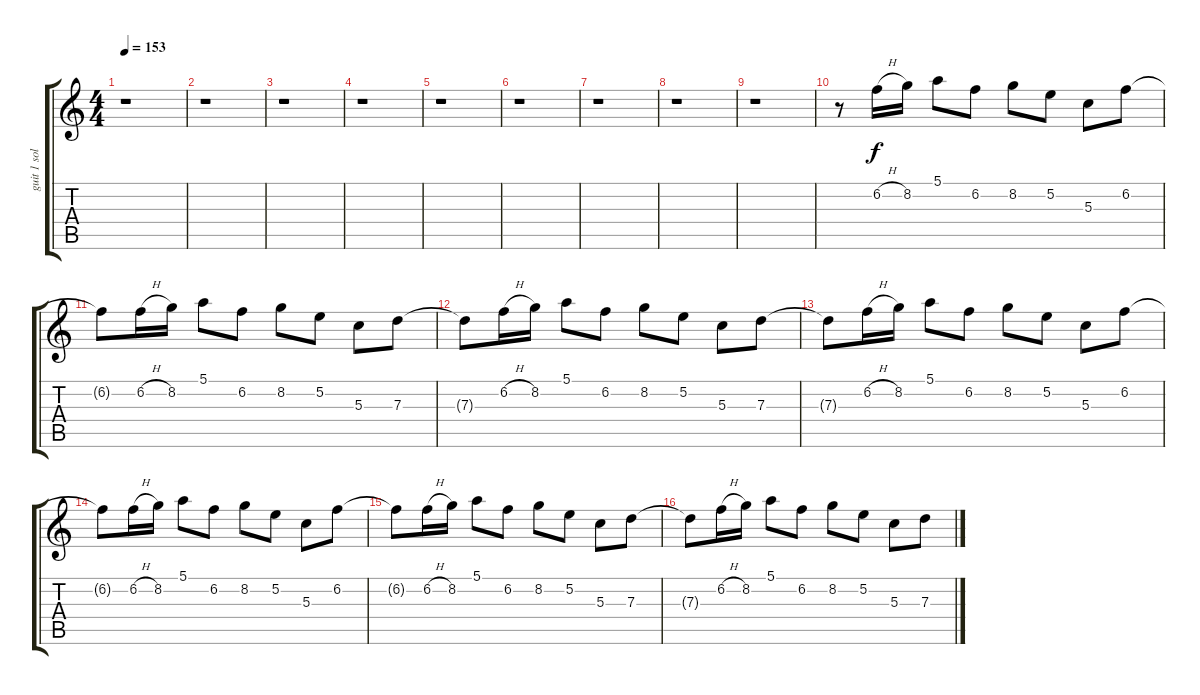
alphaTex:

\track ("guit 1 solo" "guit 1 sol") {instrument distortionguitar}
\staff {score tabs}
\tuning (E4 B3 G3 D3 A2 E2) {hide}
\ts (4 4)
\tempo 153
\clef g2
\ks c
r.1{dy f} |
r.1 |
r.1 |
r.1 |
r.1 |
r.1 |
r.1 |
r.1 |
r.1 |
r.8 6.2{h}.16 8.2.16 5.1.8 6.2.8 8.2.8 5.2.8 5.3.8 6.2.8 |
6.2{t}.8 6.2{h}.16 8.2.16 5.1.8 6.2.8 8.2.8 5.2.8 5.3.8 7.3.8 |
7.3{t}.8 6.2{h}.16 8.2.16 5.1.8 6.2.8 8.2.8 5.2.8 5.3.8 7.3.8 |
7.3{t}.8 6.2{h}.16 8.2.16 5.1.8 6.2.8 8.2.8 5.2.8 5.3.8 6.2.8 |
6.2{t}.8 6.2{h}.16 8.2.16 5.1.8 6.2.8 8.2.8 5.2.8 5.3.8 6.2.8 |
6.2{t}.8 6.2{h}.16 8.2.16 5.1.8 6.2.8 8.2.8 5.2.8 5.3.8 7.3.8 |
7.3{t}.8 6.2{h}.16 8.2.16 5.1.8 6.2.8 8.2.8 5.2.8 5.3.8 7.3.8
